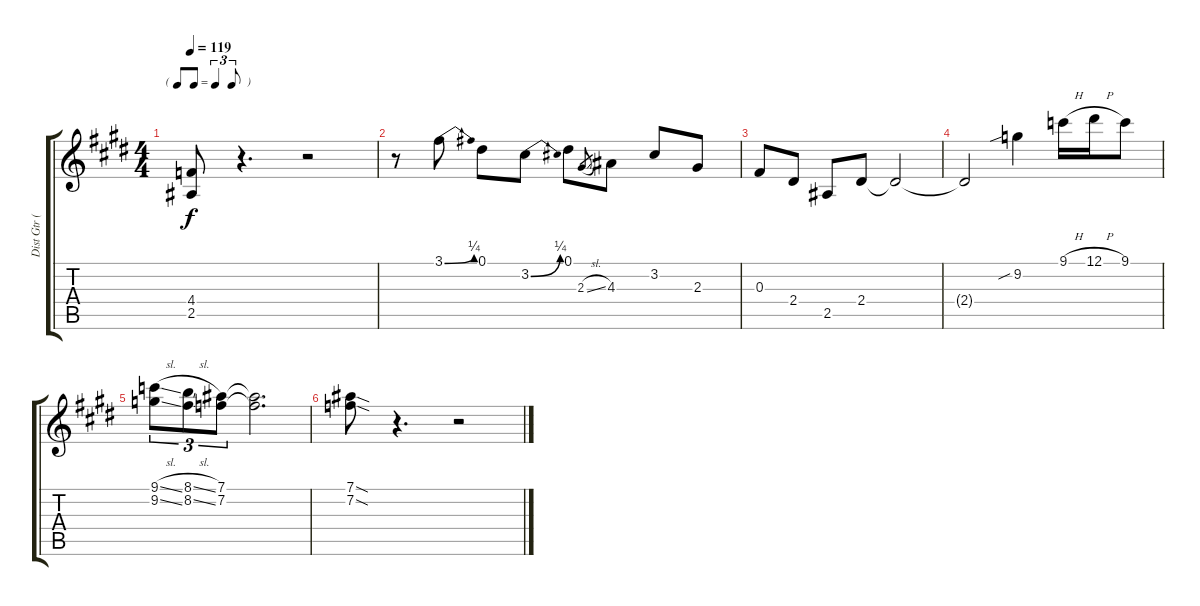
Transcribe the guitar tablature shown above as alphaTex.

\track ("Dist Gtr (Slight Dist)" "Dist Gtr (") {instrument distortionguitar}
\staff {score tabs}
\tuning (Eb4 Bb3 Gb3 Db3 Ab2 Eb2) {hide}
\ts (4 4)
\tf triplet8th
\tempo 119
\clef g2
\ks e
(4.4 2.5).8{dy f} r.4{d} r.2 |
\ks c#minor
r.8 3.1{be (bend 0 0 60 1)}.8 0.1.8 3.2{be (bend 0 0 60 1)}.8 0.1.8 2.3{sl}.8{gr} 4.3.8 3.2.8 2.3.8 |
0.3.8 2.4.8 2.5.8 2.4.8 2.4{t}.2 |
\ks e
2.4{t}.2 9.2{sib}.4 9.1{h}.16 12.1{h}.16 9.1.8 |
\ks c#minor
(9.1{sl} 9.2{ss}).8{tu (3 2)} (8.1{sl} 8.2{ss}).8{tu (3 2)} (7.1 7.2).8{tu (3 2)} (7.1{t} 7.2{t}).2{d} |
(7.1{sod} 7.2{sod}).8 r.4{d} r.2
